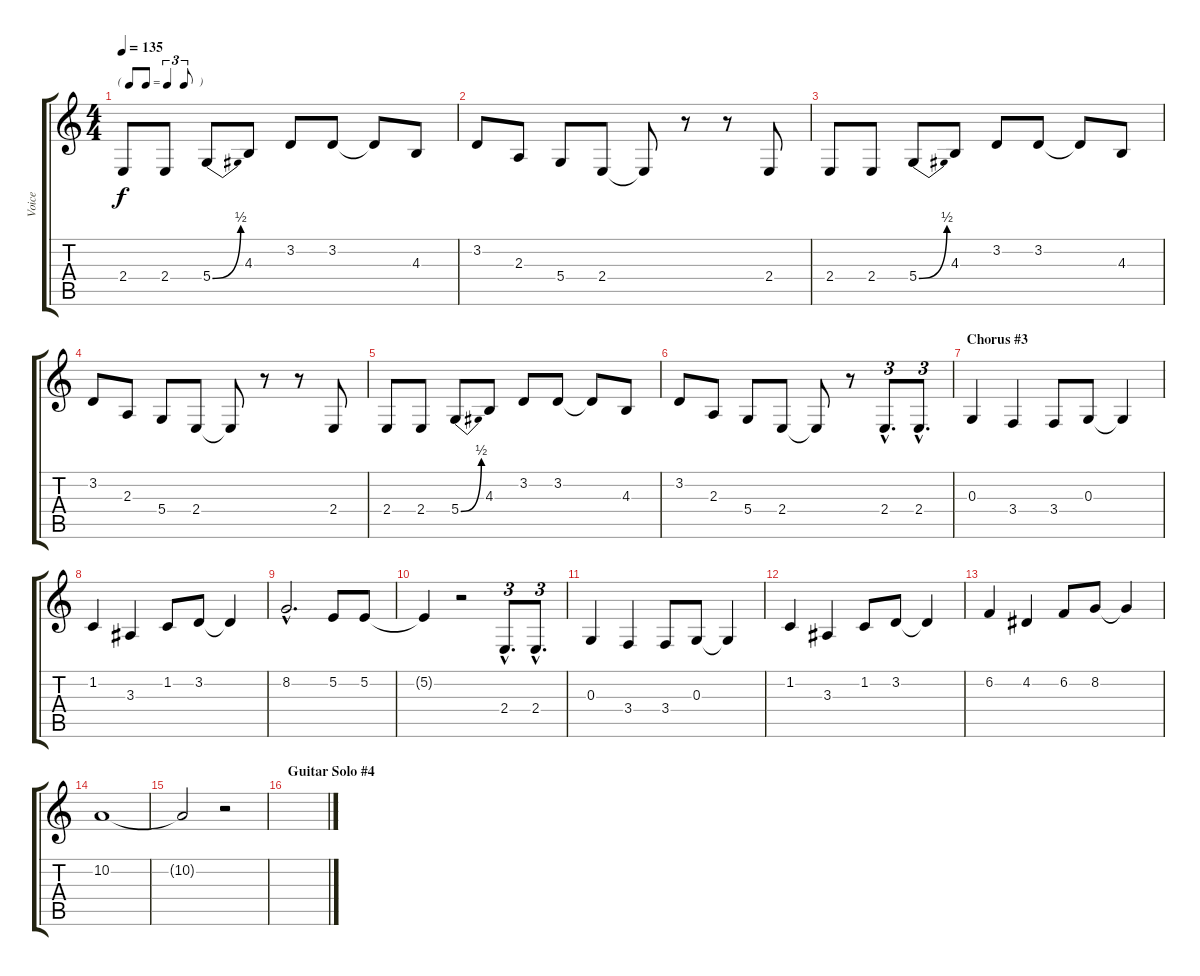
\track ("Voice" "Voice") {instrument tenorsax}
\staff {score tabs}
\tuning (E4 B3 G3 D3 A2 E2) {hide}
\ts (4 4)
\tf triplet8th
\tempo 135
\clef g2
\ks c
2.4.8{dy f} 2.4.8 5.4{be (bend 0 0 60 2)}.8 4.3.8 3.2.8 3.2.8 3.2{t}.8 4.3.8 |
3.2.8 2.3.8 5.4.8 2.4.8 2.4{t}.8 r.8 r.8 2.4.8 |
2.4.8 2.4.8 5.4{be (bend 0 0 60 2)}.8 4.3.8 3.2.8 3.2.8 3.2{t}.8 4.3.8 |
3.2.8 2.3.8 5.4.8 2.4.8 2.4{t}.8 r.8 r.8 2.4.8 |
2.4.8 2.4.8 5.4{be (bend 0 0 60 2)}.8 4.3.8 3.2.8 3.2.8 3.2{t}.8 4.3.8 |
3.2.8 2.3.8 5.4.8 2.4.8 2.4{t}.8 r.8 2.4{hac}.8{d tu (3 2)} 2.4{hac}.8{d tu (3 2)} |
\section ("" "Chorus #3")
0.3.4 3.4.4 3.4.8 0.3.8 0.3{t}.4 |
1.2.4 3.3.4 1.2.8 3.2.8 3.2{t}.4 |
8.2{hac}.2{d} 5.2.8 5.2.8 |
5.2{t}.4 r.2 2.4{hac}.8{d tu (3 2)} 2.4{hac}.8{d tu (3 2)} |
0.3.4 3.4.4 3.4.8 0.3.8 0.3{t}.4 |
1.2.4 3.3.4 1.2.8 3.2.8 3.2{t}.4 |
6.2.4 4.2.4 6.2.8 8.2.8 8.2{t}.4 |
10.2.1 |
10.2{t}.2 r.2 |
\section ("" "Guitar Solo #4")
